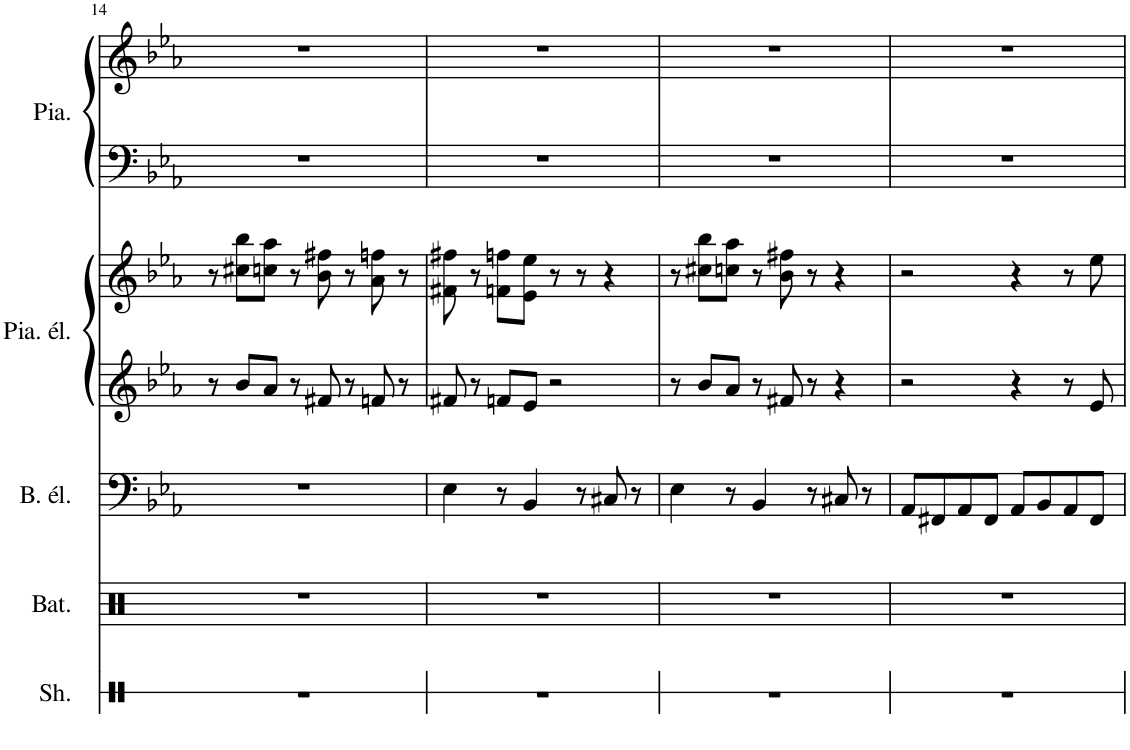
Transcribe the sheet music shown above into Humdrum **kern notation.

**kern	**kern	**kern	**kern	**kern	**kern	**kern
*part5	*part4	*part3	*part2	*part2	*part1	*part1
*staff7	*staff6	*staff5	*staff4	*staff3	*staff2	*staff1
*I"Shaker	*I"Batterie	*I"Basse électrique	*I"Piano électrique	*	*I"Piano	*
*I'Sh.	*I'Bat.	*I'B. él.	*I'Pia. él.	*	*I'Pia.	*
!!LO:PB:g=z
*clefX	*clefX	*clefF4	*clefG2	*clefG2	*clefF4	*clefG2
*	*	*Trd7c12	*	*	*	*
*k[]	*k[]	*k[b-e-a-]	*k[b-e-a-]	*k[b-e-a-]	*k[b-e-a-]	*k[b-e-a-]
*M4/4	*M4/4	*M4/4	*M4/4	*M4/4	*M4/4	*M4/4
*met(c)	*met(c)	*met(c)	*met(c)	*met(c)	*met(c)	*met(c)
=14	=14	=14	=14	=14	=14	=14
1r	1r	1r	8r	8r	1r	1r
.	.	.	8b-/L	8cc#X\ 8bb-\L	.	.
.	.	.	8a-/J	8ccn\ 8aa-\J	.	.
.	.	.	8r	8r	.	.
.	.	.	8f#X/	8b-\ 8ff#X\	.	.
.	.	.	8r	8r	.	.
.	.	.	8fn/	8a-\ 8ffn\	.	.
.	.	.	8r	8r	.	.
=15	=15	=15	=15	=15	=15	=15
1r	1r	4E-\	8f#X/	8f#X\ 8ff#X\	1r	1r
.	.	.	8r	8r	.	.
.	.	8r	8fn/L	8fn\ 8ffn\L	.	.
.	.	4BB-/	8e-/J	8e-\ 8ee-\J	.	.
.	.	.	2r	8r	.	.
.	.	8r	.	8r	.	.
.	.	8C#X/	.	4r	.	.
.	.	8r	.	.	.	.
=16	=16	=16	=16	=16	=16	=16
1r	1r	4E-\	8r	8r	1r	1r
.	.	.	8b-/L	8cc#X\ 8bb-\L	.	.
.	.	8r	8a-/J	8ccn\ 8aa-\J	.	.
.	.	4BB-/	8r	8r	.	.
.	.	.	8f#X/	8b-\ 8ff#X\	.	.
.	.	8r	8r	8r	.	.
.	.	8C#X/	4r	4r	.	.
.	.	8r	.	.	.	.
=17	=17	=17	=17	=17	=17	=17
1r	1r	8AA-/L	2r	2r	1r	1r
.	.	8FF#X/	.	.	.	.
.	.	8AA-/	.	.	.	.
.	.	8FF#/J	.	.	.	.
.	.	8AA-/L	4r	4r	.	.
.	.	8BB-/	.	.	.	.
.	.	8AA-/	8r	8r	.	.
.	.	8FF#/J	8e-/	8ee-\	.	.
=	=	=	=	=	=	=
*-	*-	*-	*-	*-	*-	*-
